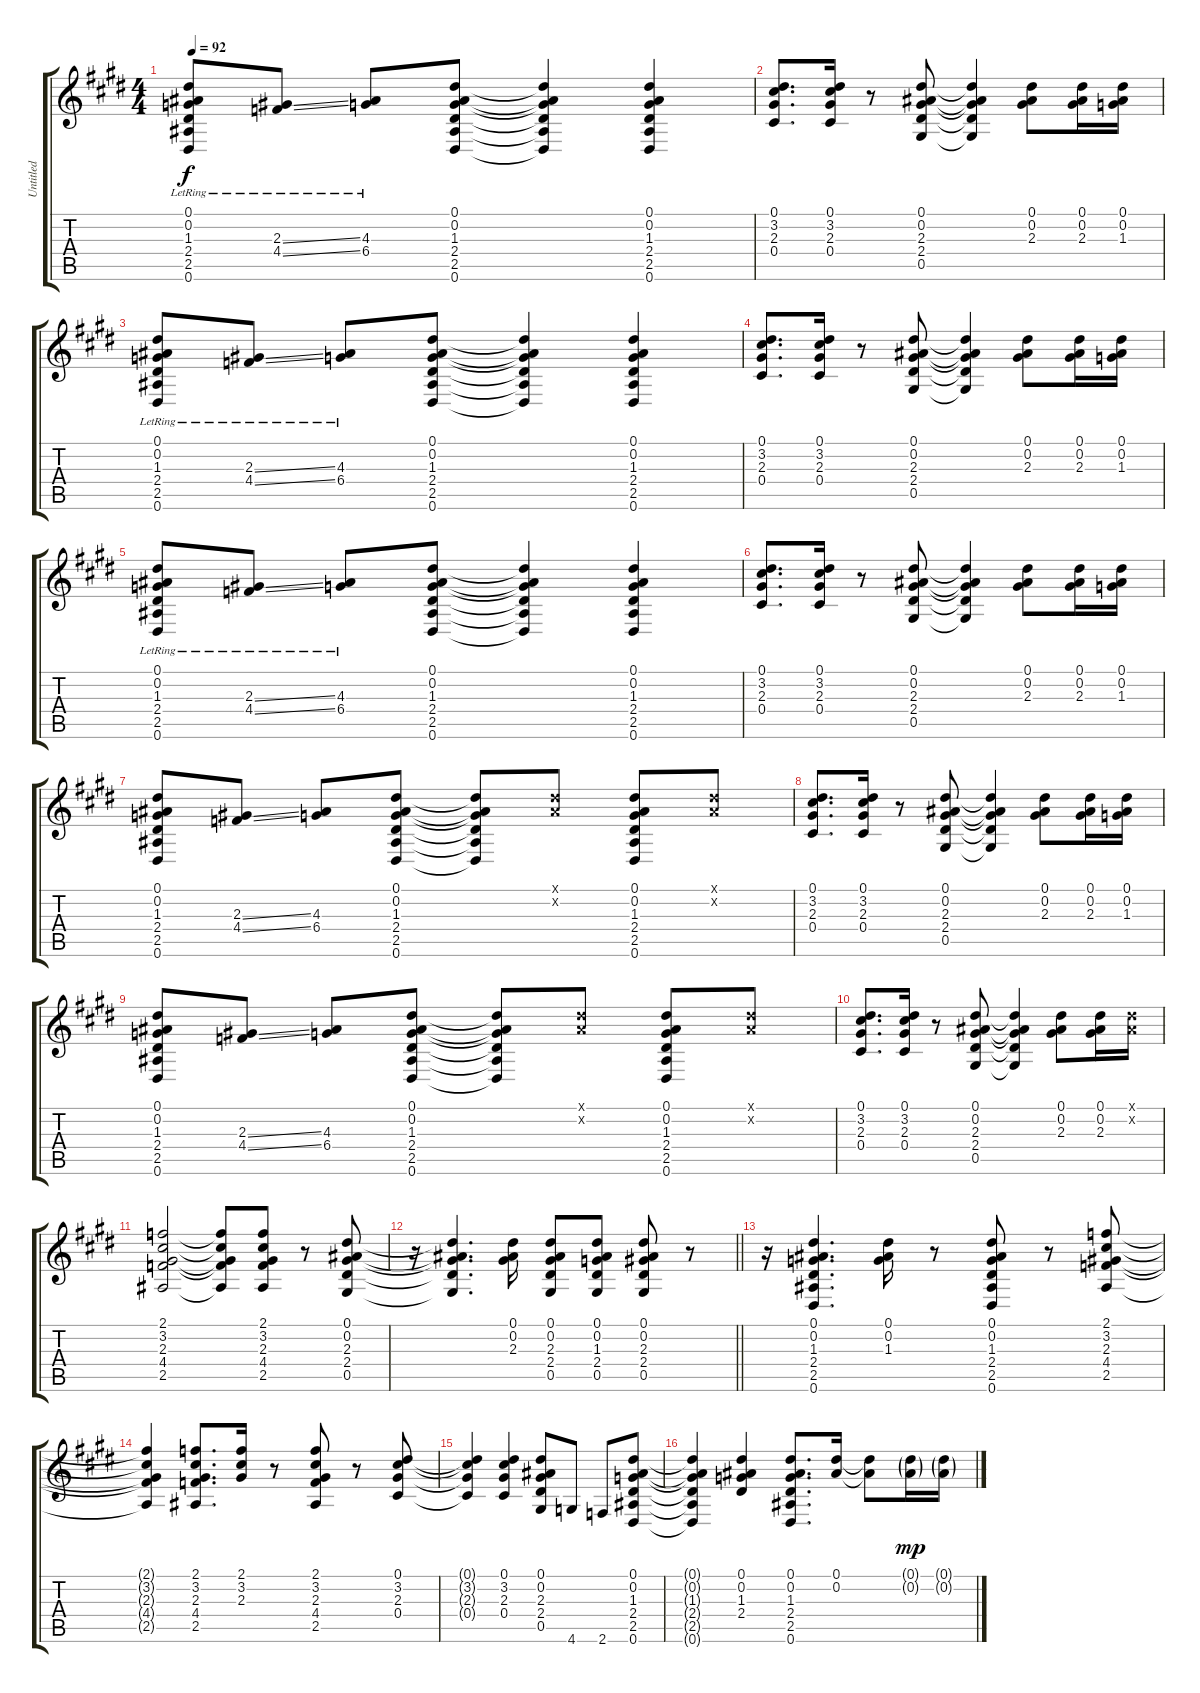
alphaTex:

\track ("Untitled" "Untitled") {instrument acousticguitarsteel}
\staff {score tabs}
\tuning (Eb4 Bb3 Gb3 Db3 Ab2 Eb2) {hide}
\ts (4 4)
\tempo 92
\clef g2
\ks e
(0.1{lr} 0.2{lr} 1.3{lr} 2.4{lr} 2.5{lr} 0.6{lr}).8{dy f instrument acousticguitarsteel} (2.3{ss lr} 4.4{ss lr}).8 (4.3{lr} 6.4{lr}).8 (0.1 0.2 1.3 2.4 2.5 0.6).8 (0.1{t} 0.2{t} 1.3{t} 2.4{t} 2.5{t} 0.6{t}).4 (0.1 0.2 1.3 2.4 2.5 0.6).4 |
(0.1 3.2 2.3 0.4).8{d} (0.1 3.2 2.3 0.4).16 r.8 (0.1 0.2 2.3 2.4 0.5).8 (0.1{t} 0.2{t} 2.3{t} 2.4{t} 0.5{t}).4 (0.1 0.2 2.3).8 (0.1 0.2 2.3).16 (0.1 0.2 1.3).16 |
(0.1{lr} 0.2{lr} 1.3{lr} 2.4{lr} 2.5{lr} 0.6{lr}).8 (2.3{ss lr} 4.4{ss lr}).8 (4.3{lr} 6.4{lr}).8 (0.1 0.2 1.3 2.4 2.5 0.6).8 (0.1{t} 0.2{t} 1.3{t} 2.4{t} 2.5{t} 0.6{t}).4 (0.1 0.2 1.3 2.4 2.5 0.6).4 |
(0.1 3.2 2.3 0.4).8{d} (0.1 3.2 2.3 0.4).16 r.8 (0.1 0.2 2.3 2.4 0.5).8 (0.1{t} 0.2{t} 2.3{t} 2.4{t} 0.5{t}).4 (0.1 0.2 2.3).8 (0.1 0.2 2.3).16 (0.1 0.2 1.3).16 |
(0.1{lr} 0.2{lr} 1.3{lr} 2.4{lr} 2.5{lr} 0.6{lr}).8 (2.3{ss lr} 4.4{ss lr}).8 (4.3{lr} 6.4{lr}).8 (0.1 0.2 1.3 2.4 2.5 0.6).8 (0.1{t} 0.2{t} 1.3{t} 2.4{t} 2.5{t} 0.6{t}).4 (0.1 0.2 1.3 2.4 2.5 0.6).4 |
(0.1 3.2 2.3 0.4).8{d} (0.1 3.2 2.3 0.4).16 r.8 (0.1 0.2 2.3 2.4 0.5).8 (0.1{t} 0.2{t} 2.3{t} 2.4{t} 0.5{t}).4 (0.1 0.2 2.3).8 (0.1 0.2 2.3).16 (0.1 0.2 1.3).16 |
(0.1 0.2 1.3 2.4 2.5 0.6).8 (2.3{ss} 4.4{ss}).8 (4.3 6.4).8 (0.1 0.2 1.3 2.4 2.5 0.6).8 (0.1{t} 0.2{t} 1.3{t} 2.4{t} 2.5{t} 0.6{t}).8 (0.1{x} 0.2{x}).8 (0.1 0.2 1.3 2.4 2.5 0.6).8 (0.1{x} 0.2{x}).8 |
(0.1 3.2 2.3 0.4).8{d} (0.1 3.2 2.3 0.4).16 r.8 (0.1 0.2 2.3 2.4 0.5).8 (0.1{t} 0.2{t} 2.3{t} 2.4{t} 0.5{t}).4 (0.1 0.2 2.3).8 (0.1 0.2 2.3).16 (0.1 0.2 1.3).16 |
(0.1 0.2 1.3 2.4 2.5 0.6).8 (2.3{ss} 4.4{ss}).8 (4.3 6.4).8 (0.1 0.2 1.3 2.4 2.5 0.6).8 (0.1{t} 0.2{t} 1.3{t} 2.4{t} 2.5{t} 0.6{t}).8 (0.1{x} 0.2{x}).8 (0.1 0.2 1.3 2.4 2.5 0.6).8 (0.1{x} 0.2{x}).8 |
(0.1 3.2 2.3 0.4).8{d} (0.1 3.2 2.3 0.4).16 r.8 (0.1 0.2 2.3 2.4 0.5).8 (0.1{t} 0.2{t} 2.3{t} 2.4{t} 0.5{t}).4 (0.1 0.2 2.3).8 (0.1 0.2 2.3).16 (0.1{x} 0.2{x}).16 |
(2.1 3.2 2.3 4.4 2.5).2 (2.1{t} 3.2{t} 2.3{t} 4.4{t} 2.5{t}).8 (2.1 3.2 2.3 4.4 2.5).8 r.8 (0.1 0.2 2.3 2.4 0.5).8 |
\barLineRight lightlight
r.16 (0.1{t} 0.2{t} 2.3{t} 2.4{t} 0.5{t}).4{d} (0.1 0.2 2.3).16 (0.1 0.2 2.3 2.4 0.5).8 (0.1 0.2 1.3 2.4 0.5).8 (0.1 0.2 2.3 2.4 0.5).8 r.8 |
r.16 (0.1 0.2 1.3 2.4 2.5 0.6).4{d} (0.1 0.2 1.3).16 r.8 (0.1 0.2 1.3 2.4 2.5 0.6).8 r.8 (2.1 3.2 2.3 4.4 2.5).8 |
(2.1{t} 3.2{t} 2.3{t} 4.4{t} 2.5{t}).4 (2.1 3.2 2.3 4.4 2.5).8{d} (2.1 3.2 2.3).16 r.8 (2.1 3.2 2.3 4.4 2.5).8 r.8 (0.1 3.2 2.3 0.4).8 |
(0.1{t} 3.2{t} 2.3{t} 0.4{t}).4 (0.1 3.2 2.3 0.4).4 (0.1 0.2 2.3 2.4 0.5).8 4.6.8 2.6.8 (0.1 0.2 1.3 2.4 2.5 0.6).8 |
(0.1{t} 0.2{t} 1.3{t} 2.4{t} 2.5{t} 0.6{t}).4 (0.1 0.2 1.3 2.4).4 (0.1 0.2 1.3 2.4 2.5 0.6).8{d} (0.1 0.2).16 (0.1{t} 0.2{t}).8 (0.1{g} 0.2{g}).16{dy mp} (0.1{g} 0.2{g}).16
